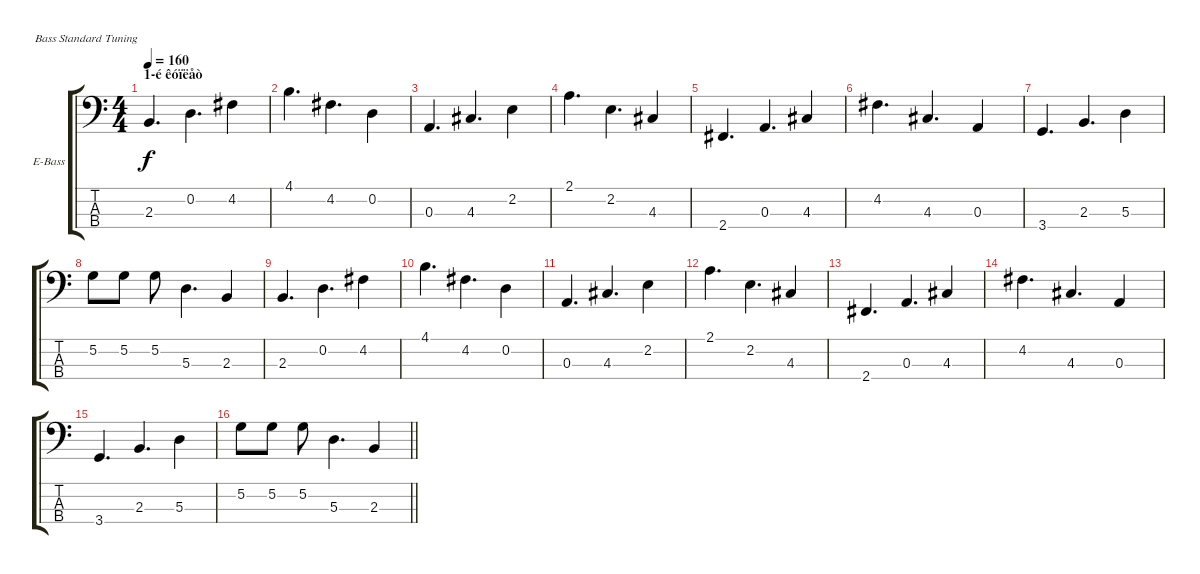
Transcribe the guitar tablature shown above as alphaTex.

\bracketExtendMode groupsimilarinstruments
\firstSystemTrackNameOrientation horizontal
\otherSystemsTrackNameOrientation horizontal
\track ("Тихомиров" "E-Bass") {instrument electricbassfinger}
\staff {score tabs}
\tuning (G2 D2 A1 E1)
\ts (4 4)
\section ("" "1-é êóïëåò")
\tempo 160
\clef f4
\scale
0.333333
\ks c
2.3.4{d dy f} 0.2.4{d} 4.2.4 |
\scale
0.333333 4.1.4{d} 4.2.4{d} 0.2.4 |
\scale
0.333333 0.3.4{d} 4.3.4{d} 2.2.4 |
\scale
0.333333 2.1.4{d} 2.2.4{d} 4.3.4 |
\scale
0.333333 2.4.4{d} 0.3.4{d} 4.3.4 |
\scale
0.333333 4.2.4{d} 4.3.4{d} 0.3.4 |
\scale
0.333333 3.4.4{d} 2.3.4{d} 5.3.4 |
\scale
0.333333 5.2.8 5.2.8 5.2.8 5.3.4{d} 2.3.4 |
\scale
0.333333 2.3.4{d} 0.2.4{d} 4.2.4 |
\scale
0.333333 4.1.4{d} 4.2.4{d} 0.2.4 |
\scale
0.333333 0.3.4{d} 4.3.4{d} 2.2.4 |
\scale
0.333333 2.1.4{d} 2.2.4{d} 4.3.4 |
\scale
0.333333 2.4.4{d} 0.3.4{d} 4.3.4 |
\scale
0.333333 4.2.4{d} 4.3.4{d} 0.3.4 |
\scale
0.333333 3.4.4{d} 2.3.4{d} 5.3.4 |
\scale
0.333333
\barLineRight lightlight
5.2.8 5.2.8 5.2.8 5.3.4{d} 2.3.4
